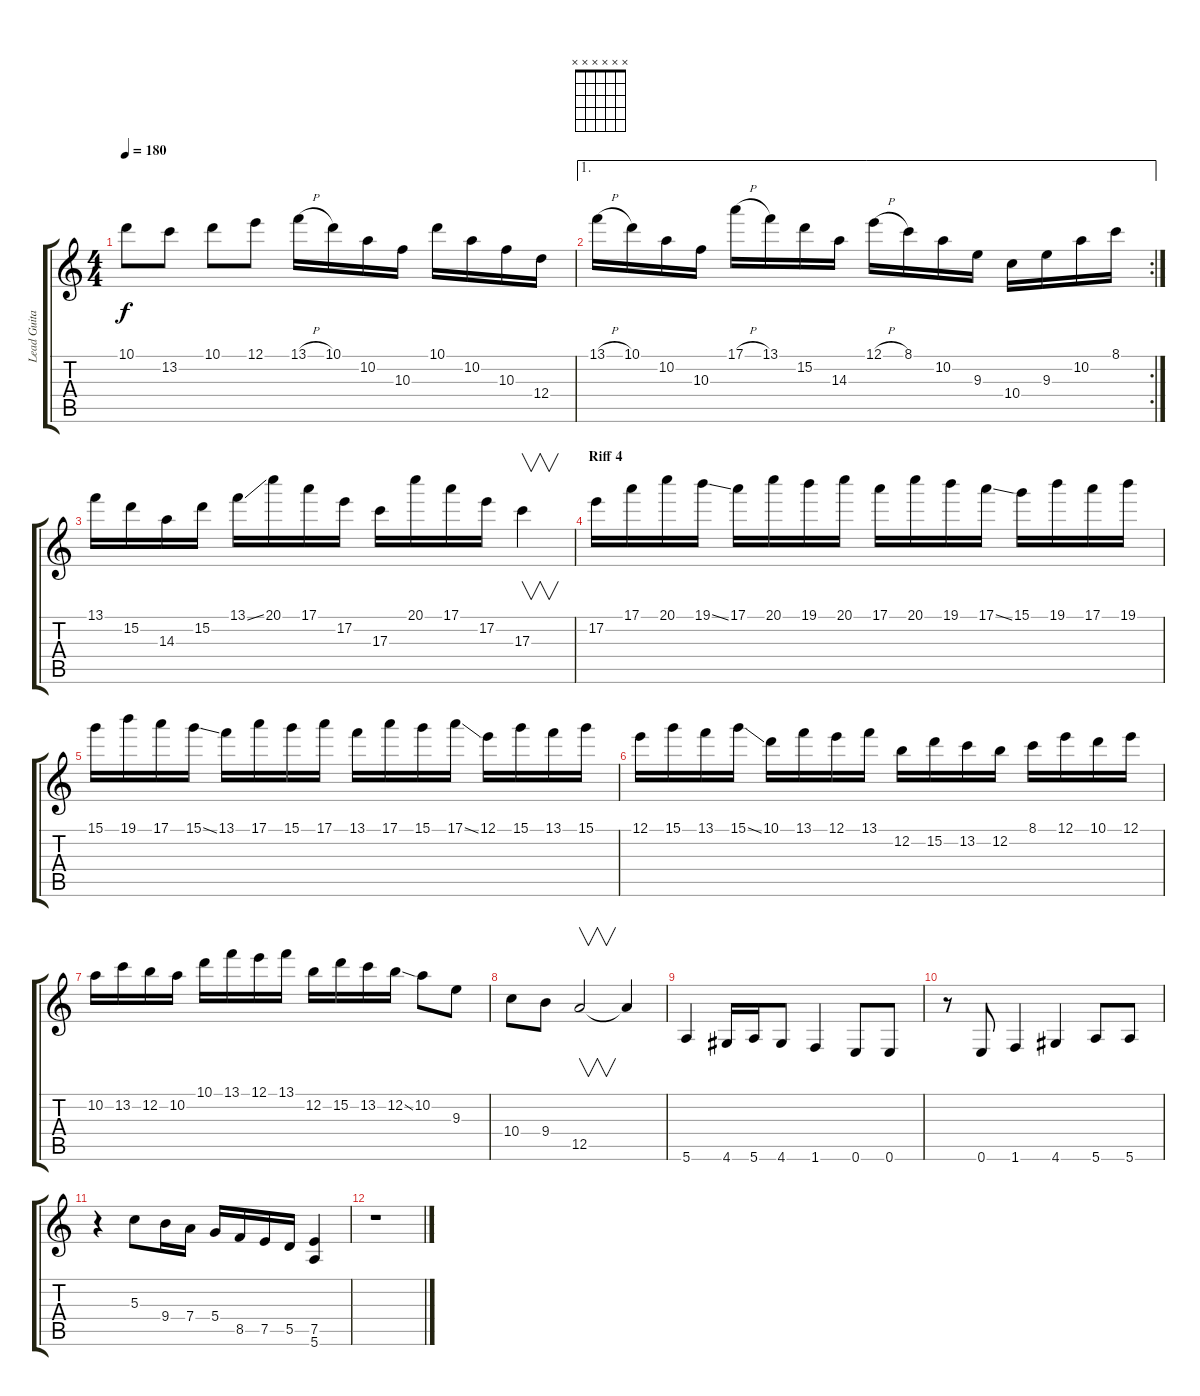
\track ("Lead Guitar" "Lead Guita") {instrument overdrivenguitar}
\staff {score tabs}
\tuning (E4 B3 G3 D3 A2 E2) {hide}
\chord ("" x x x x x x) {firstfret 0}
\ts (4 4)
\tempo 180
\clef g2
\ks c
10.1.8{dy f} 13.2.8 10.1.8 12.1.8 13.1{h}.16 10.1.16 10.2.16 10.3.16 10.1.16 10.2.16 10.3.16 12.4.16 |
\ae 1
\rc 2
13.1{h}.16 10.1.16 10.2.16 10.3.16 17.1{h}.16 13.1.16 15.2.16 14.3.16 12.1{h}.16 8.1.16 10.2.16 9.3.16 10.4.16 9.3.16 10.2.16 8.1.16 |
13.1.16 15.2.16 14.3.16 15.2.16 13.1{ss}.16 20.1.16 17.1.16 17.2.16 17.3.16 20.1.16 17.1.16 17.2.16 17.3.4{v} |
\section ("" "Riff 4")
17.2.16 17.1.16 20.1.16 19.1{ss}.16 17.1.16 20.1.16 19.1.16 20.1.16 17.1.16 20.1.16 19.1.16 17.1{ss}.16 15.1.16 19.1.16 17.1.16 19.1.16 |
15.1.16 19.1.16 17.1.16 15.1{ss}.16 13.1.16 17.1.16 15.1.16 17.1.16 13.1.16 17.1.16 15.1.16 17.1{ss}.16 12.1.16 15.1.16 13.1.16 15.1.16 |
12.1.16 15.1.16 13.1.16 15.1{ss}.16 10.1.16 13.1.16 12.1.16 13.1.16 12.2.16 15.2.16 13.2.16 12.2.16 8.1.16 12.1.16 10.1.16 12.1.16 |
10.2.16 13.2.16 12.2.16 10.2.16 10.1.16 13.1.16 12.1.16 13.1.16 12.2.16 15.2.16 13.2.16 12.2{ss}.16 10.2.8 9.3.8 |
10.4.8 9.4.8 12.5.2{v} 12.5{t}.4 |
5.6.4 4.6.16 5.6.16 4.6.8 1.6.4 0.6.8 0.6.8 |
r.8 0.6.8 1.6.4 4.6.4 5.6.8 5.6.8 |
r.4 5.3.8 9.4.16 7.4.16 5.4.16 8.5.16 7.5.16 5.5.16 (7.5 5.6).4 |
r.1{ch ""}
